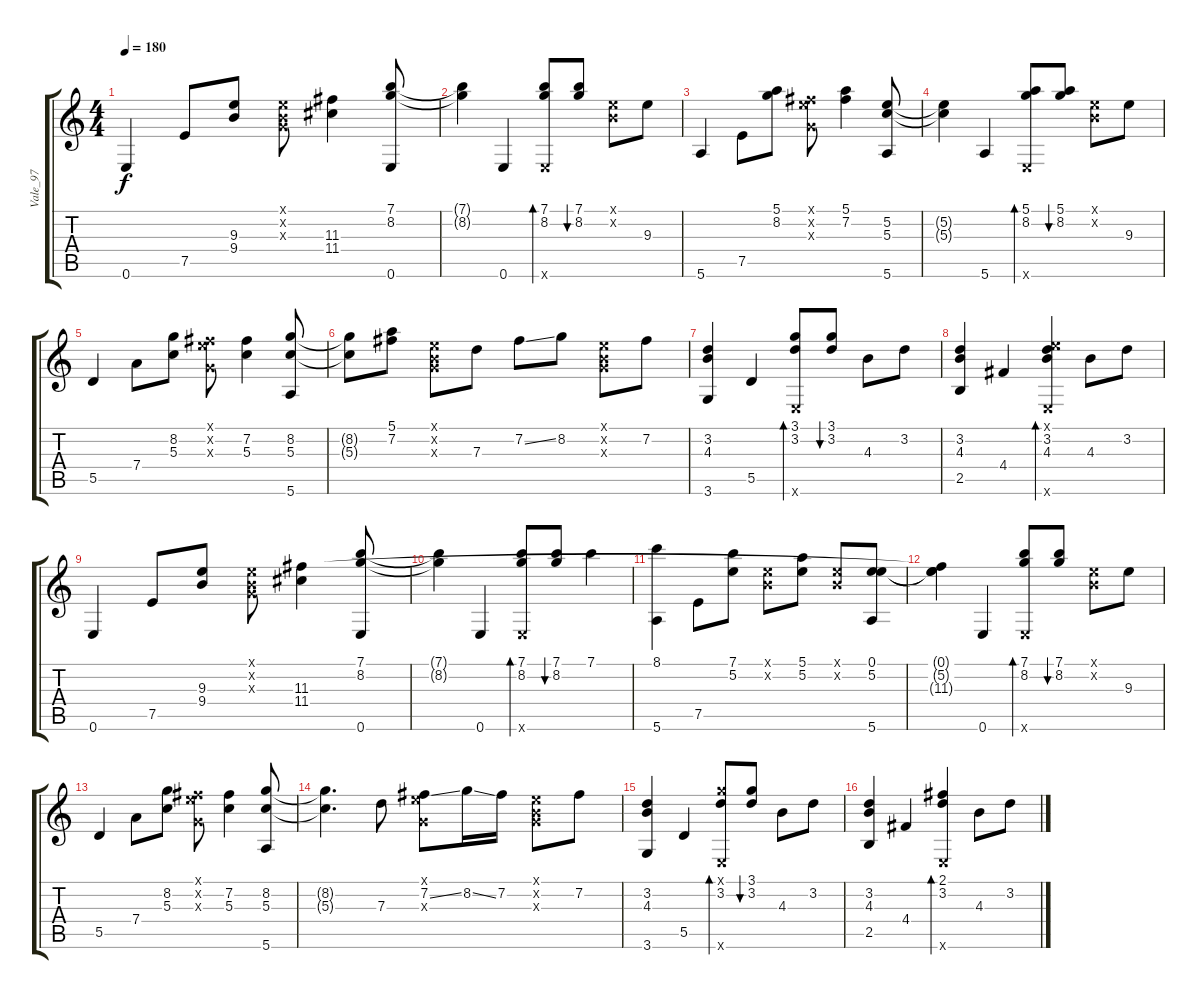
\track ("Vale_97" "Vale_97") {instrument acousticguitarsteel}
\staff {score tabs}
\tuning (E4 B3 G3 D3 A2 E2) {hide}
\ts (4 4)
\tempo 180
\clef g2
\ks c
0.6.4{dy f} 7.5.8 (9.3 9.4).8 (0.1{x} 0.2{x} 0.3{x}).8 (11.3 11.4).4 (7.1 8.2 0.6).8 |
(7.1{t} 8.2{t}).4 0.6.4 (7.1 8.2 0.6{x}).8{bd 60} (7.1 8.2).8{bu 60} (0.1{x} 0.2{x}).8 9.3.8 |
5.6.4 7.5.8 (5.1 8.2).8 (0.1{x} 7.2{x} 0.3{x}).8 (5.1 7.2).4 (5.2 5.3 5.6).8 |
(5.2{t} 5.3{t}).4 5.6.4 (5.1 8.2 0.6{x}).8{bd 60} (5.1 8.2).8{bu 60} (0.1{x} 0.2{x}).8 9.3.8 |
5.5.4 7.4.8 (8.2 5.3).8 (0.1{x} 7.2{x} 0.3{x}).8 (7.2 5.3).4 (8.2 5.3 5.6).8 |
(8.2{t} 5.3{t}).8 (5.1 7.2).8 (0.1{x} 0.2{x} 0.3{x}).8 7.3.8 7.2{ss}.8 8.2.8 (0.1{x} 0.2{x} 0.3{x}).8 7.2.8 |
(3.2 4.3 3.6).4 5.5.4 (3.1 3.2 0.6{x}).8{bd 30} (3.1 3.2).8{bu 30} 4.3.8 3.2.8 |
(3.2 4.3 2.5).4 4.4.4 (0.1{x} 3.2 4.3 0.6{x}).4{bd 30} 4.3.8 3.2.8 |
0.6.4 7.5.8 (9.3 9.4).8 (0.1{x} 0.2{x} 0.3{x}).8 (11.3 11.4).4 (7.1 8.2 0.6).8 |
(7.1{t} 8.2{t}).4 0.6.4 (7.1 8.2 0.6{x}).8{bd 60} (7.1 8.2).8{bu 60} 7.1.4 |
(8.1 5.6).4 7.5.8 (7.1 5.2).8 (0.1{x} 0.2{x}).8 (5.1 5.2).8 (0.1{x} 0.2{x}).8 (0.1 5.2 5.6).8 |
(0.1{t} 5.2{t} 11.3{t}).4 0.6.4 (7.1 8.2 0.6{x}).8{bd 60} (7.1 8.2).8{bu 60} (0.1{x} 0.2{x}).8 9.3.8 |
5.5.4 7.4.8 (8.2 5.3).8 (0.1{x} 7.2{x} 0.3{x}).8 (7.2 5.3).4 (8.2 5.3 5.6).8 |
(8.2{t} 5.3{t}).4{d} 7.3.8 (0.1{x} 7.2{ss} 0.3{x}).8 8.2{ss}.16 7.2.16 (0.1{x} 0.2{x} 0.3{x}).8 7.2.8 |
(3.2 4.3 3.6).4 5.5.4 (3.1{x} 3.2 0.6{x}).8{bd 30} (3.1 3.2).8{bu 30} 4.3.8 3.2.8 |
(3.2 4.3 2.5).4 4.4.4 (2.1 3.2 0.6{x}).4{bd 30} 4.3.8 3.2.8
